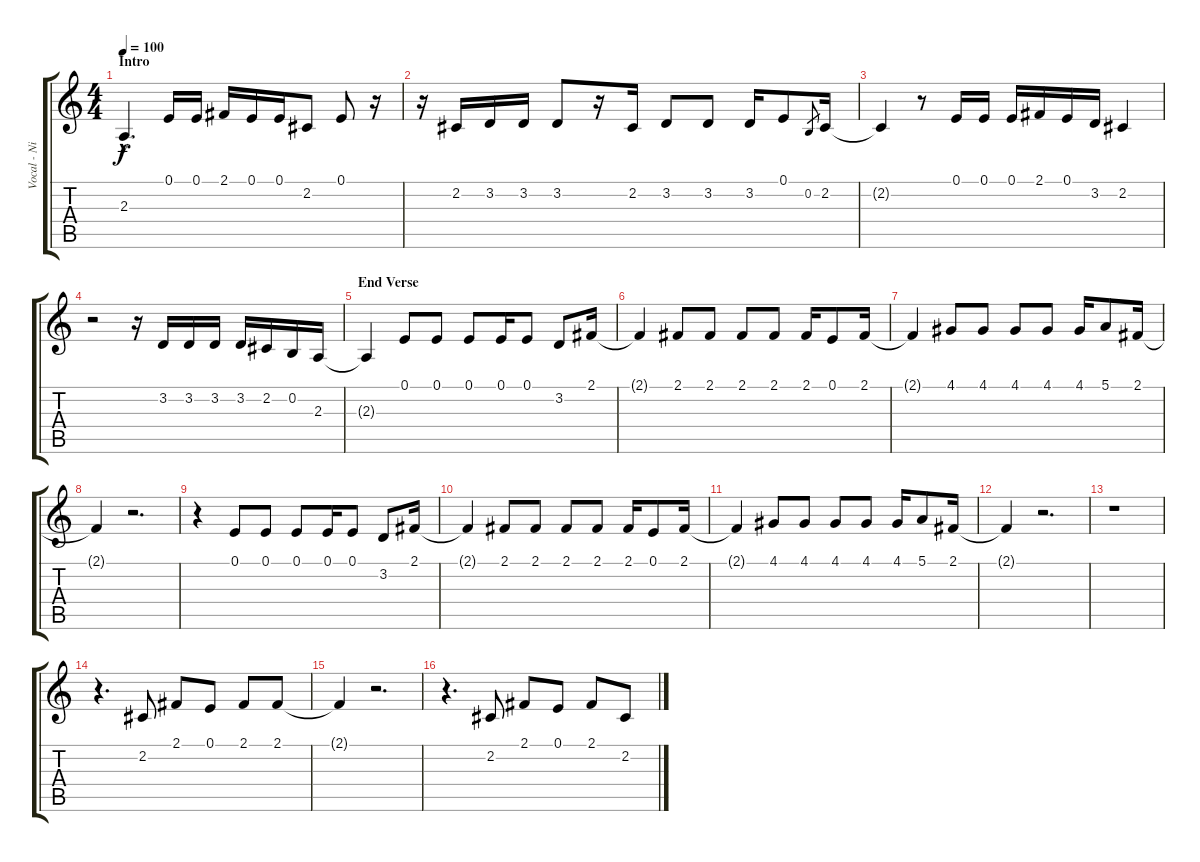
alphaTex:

\track ("Vocal - Nikola" "Vocal - Ni") {instrument flute}
\staff {score tabs}
\tuning (E4 B3 G3 D3 A2 E2) {hide}
\ts (4 4)
\section ("" "Intro")
\tempo 100
\clef g2
\ks c
2.3{hac t}.4{d dy f} 0.1.16 0.1.16 2.1.16 0.1.16 0.1.16 2.2.8 0.1.8 r.16 |
r.16 2.2.16 3.2.16 3.2.16 3.2.8 r.16 2.2.16 3.2.8 3.2.8 3.2.16 0.1.8 0.2.8{gr} 2.2.16 |
2.2{t}.4 r.8 0.1.16 0.1.16 0.1.16 2.1.16 0.1.16 3.2.16 2.2.4 |
r.2 r.16 3.2.16 3.2.16 3.2.16 3.2.16 2.2.16 0.2.16 2.3.16 |
\section ("" "End Verse")
2.3{t}.4 0.1.8 0.1.8 0.1.8 0.1.16 0.1.8 3.2.8 2.1.16 |
2.1{t}.4 2.1.8 2.1.8 2.1.8 2.1.8 2.1.16 0.1.8 2.1.16 |
2.1{t}.4 4.1.8 4.1.8 4.1.8 4.1.8 4.1.16 5.1.8 2.1.16 |
2.1{t}.4 r.2{d} |
r.4 0.1.8 0.1.8 0.1.8 0.1.16 0.1.8 3.2.8 2.1.16 |
2.1{t}.4 2.1.8 2.1.8 2.1.8 2.1.8 2.1.16 0.1.8 2.1.16 |
2.1{t}.4 4.1.8 4.1.8 4.1.8 4.1.8 4.1.16 5.1.8 2.1.16 |
2.1{t}.4 r.2{d} |
r.1 |
r.4{d} 2.2.8 2.1.8 0.1.8 2.1.8 2.1.8 |
2.1{t}.4 r.2{d} |
r.4{d} 2.2.8 2.1.8 0.1.8 2.1.8 2.2.8
